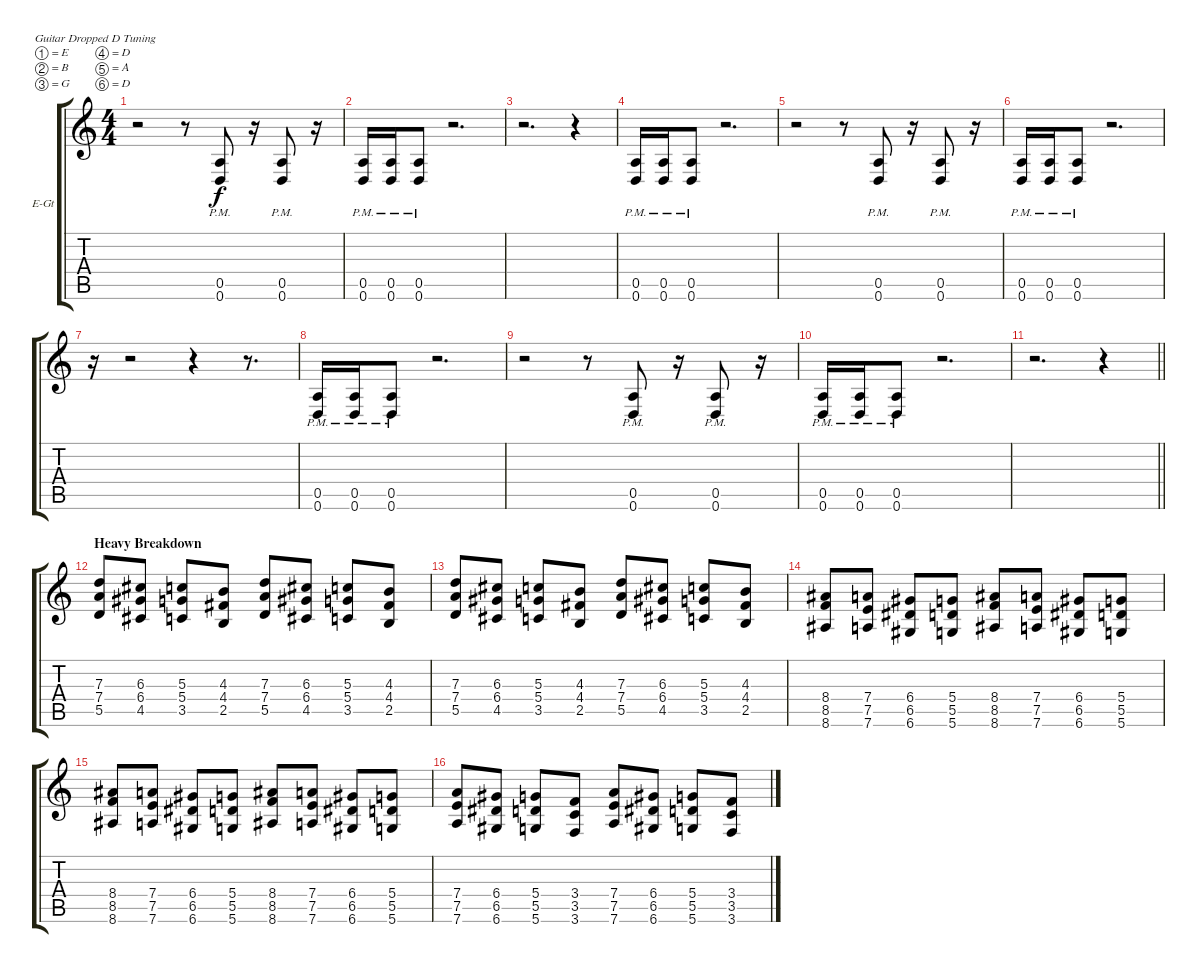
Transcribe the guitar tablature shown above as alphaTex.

\bracketExtendMode groupsimilarinstruments
\firstSystemTrackNameOrientation horizontal
\otherSystemsTrackNameOrientation horizontal
\track ("Electric Guitar 1" "E-Gt") {instrument distortionguitar}
\staff {score tabs}
\tuning (E4 B3 G3 D3 A2 D2)
\ts (4 4)
\tempo (142 hide)
\clef g2
\ks c
r.2{dy f} r.8 (0.5{pm} 0.6{pm}).8 r.16 (0.5{pm} 0.6{pm}).8 r.16 |
(0.5{pm} 0.6{pm}).16 (0.5{pm} 0.6{pm}).16 (0.5{pm} 0.6{pm}).8 r.2{d} |
r.2{d} r.4 |
(0.5{pm} 0.6{pm}).16 (0.5{pm} 0.6{pm}).16 (0.5{pm} 0.6{pm}).8 r.2{d} |
r.2 r.8 (0.5{pm} 0.6{pm}).8 r.16 (0.5{pm} 0.6{pm}).8 r.16 |
(0.5{pm} 0.6{pm}).16 (0.5{pm} 0.6{pm}).16 (0.5{pm} 0.6{pm}).8 r.2{d} |
r.16 r.2 r.4 r.8{d} |
(0.5{pm} 0.6{pm}).16 (0.5{pm} 0.6{pm}).16 (0.5{pm} 0.6{pm}).8 r.2{d} |
r.2 r.8 (0.5{pm} 0.6{pm}).8 r.16 (0.5{pm} 0.6{pm}).8 r.16 |
(0.5{pm} 0.6{pm}).16 (0.5{pm} 0.6{pm}).16 (0.5{pm} 0.6{pm}).8 r.2{d} |
\barLineRight lightlight
r.2{d} r.4 |
\section ("" "Heavy Breakdown")
(7.3 7.4 5.5).8 (6.3 6.4 4.5).8 (5.3 5.4 3.5).8 (4.3 4.4 2.5).8 (7.3 7.4 5.5).8 (6.3 6.4 4.5).8 (5.3 5.4 3.5).8 (4.3 4.4 2.5).8 |
(7.3 7.4 5.5).8 (6.3 6.4 4.5).8 (5.3 5.4 3.5).8 (4.3 4.4 2.5).8 (7.3 7.4 5.5).8 (6.3 6.4 4.5).8 (5.3 5.4 3.5).8 (4.3 4.4 2.5).8 |
(8.4 8.5 8.6).8 (7.4 7.5 7.6).8 (6.4 6.5 6.6).8 (5.4 5.5 5.6).8 (8.4 8.5 8.6).8 (7.4 7.5 7.6).8 (6.4 6.5 6.6).8 (5.4 5.5 5.6).8 |
(8.4 8.5 8.6).8 (7.4 7.5 7.6).8 (6.4 6.5 6.6).8 (5.4 5.5 5.6).8 (8.4 8.5 8.6).8 (7.4 7.5 7.6).8 (6.4 6.5 6.6).8 (5.4 5.5 5.6).8 |
(7.4 7.5 7.6).8 (6.4 6.5 6.6).8 (5.4 5.5 5.6).8 (3.4 3.5 3.6).8 (7.4 7.5 7.6).8 (6.4 6.5 6.6).8 (5.4 5.5 5.6).8 (3.4 3.5 3.6).8
